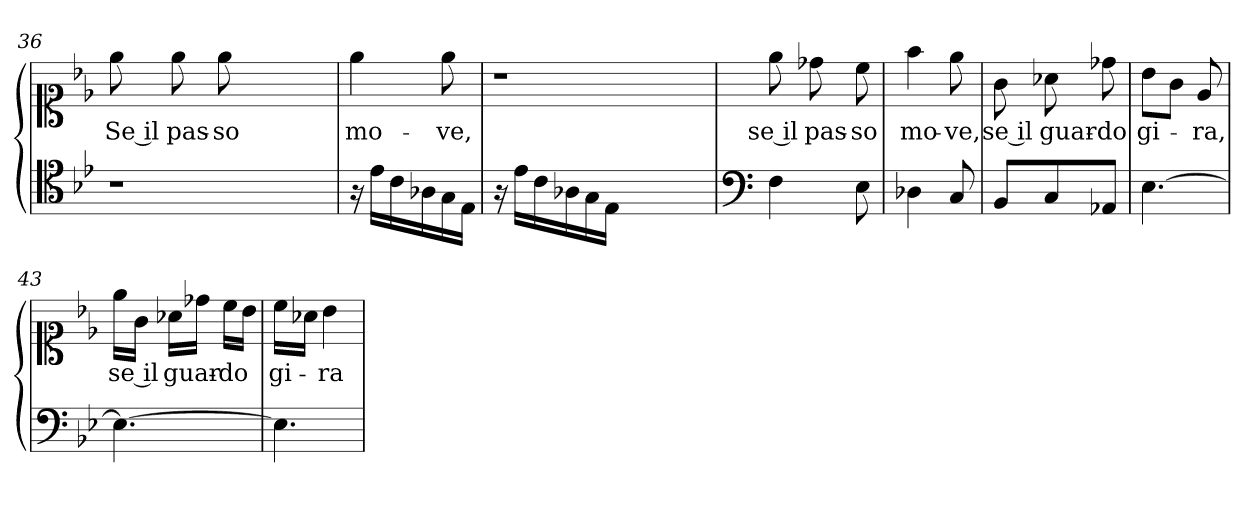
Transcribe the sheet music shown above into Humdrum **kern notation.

**kern	**kern	**text
*part1	*part1	*part1
*staff2	*staff1	*staff1
*clefC4	*clefC1	*
*k[b-e-]	*k[b-e-]	*
=36	=36	=36
1r	8ee-	Se il
.	8ee-	pas-
.	8ee-	-so
.	2ryy	.
.	8ryy	.
=37	=37	=37
16r	4ee-	mo-
16e-LL	.	.
16c	.	.
16A-X	.	.
16G	8ee-	-ve,
16E-JJ	.	.
=38	=38	=38
16r	1r	.
16e-LL	.	.
16c	.	.
16A-X	.	.
16G	.	.
16E-JJ	.	.
2ryy	.	.
8ryy	.	.
=39	=39	=39
*clefF4	*	*
4F	8ee-	se il
.	8dd-X	pas-
8E-	8cc	-so
=40	=40	=40
4D-X	4ff	mo-
8C	8ee-	-ve,
!!LO:LB:g=z
=41	=41	=41
8BB-L	8g	se il
8C	8a-X	guar-
8AA-XJ	8dd-X	-do
=42	=42	=42
[4.E-	8b-L	gi-
.	8gJ	.
.	8e-	-ra,
=43	=43	=43
4.E-_	16ee-LL	se il
.	16gJJ	.
.	16a-XLL	guar-
.	16dd-XJJ	.
.	16ccLL	-do
.	16b-JJ	.
=44	=44	=44
4.E-]	16ccLL	gi-
.	16a-XJJ	.
.	4b-	-ra
=	=	=
*-	*-	*-
